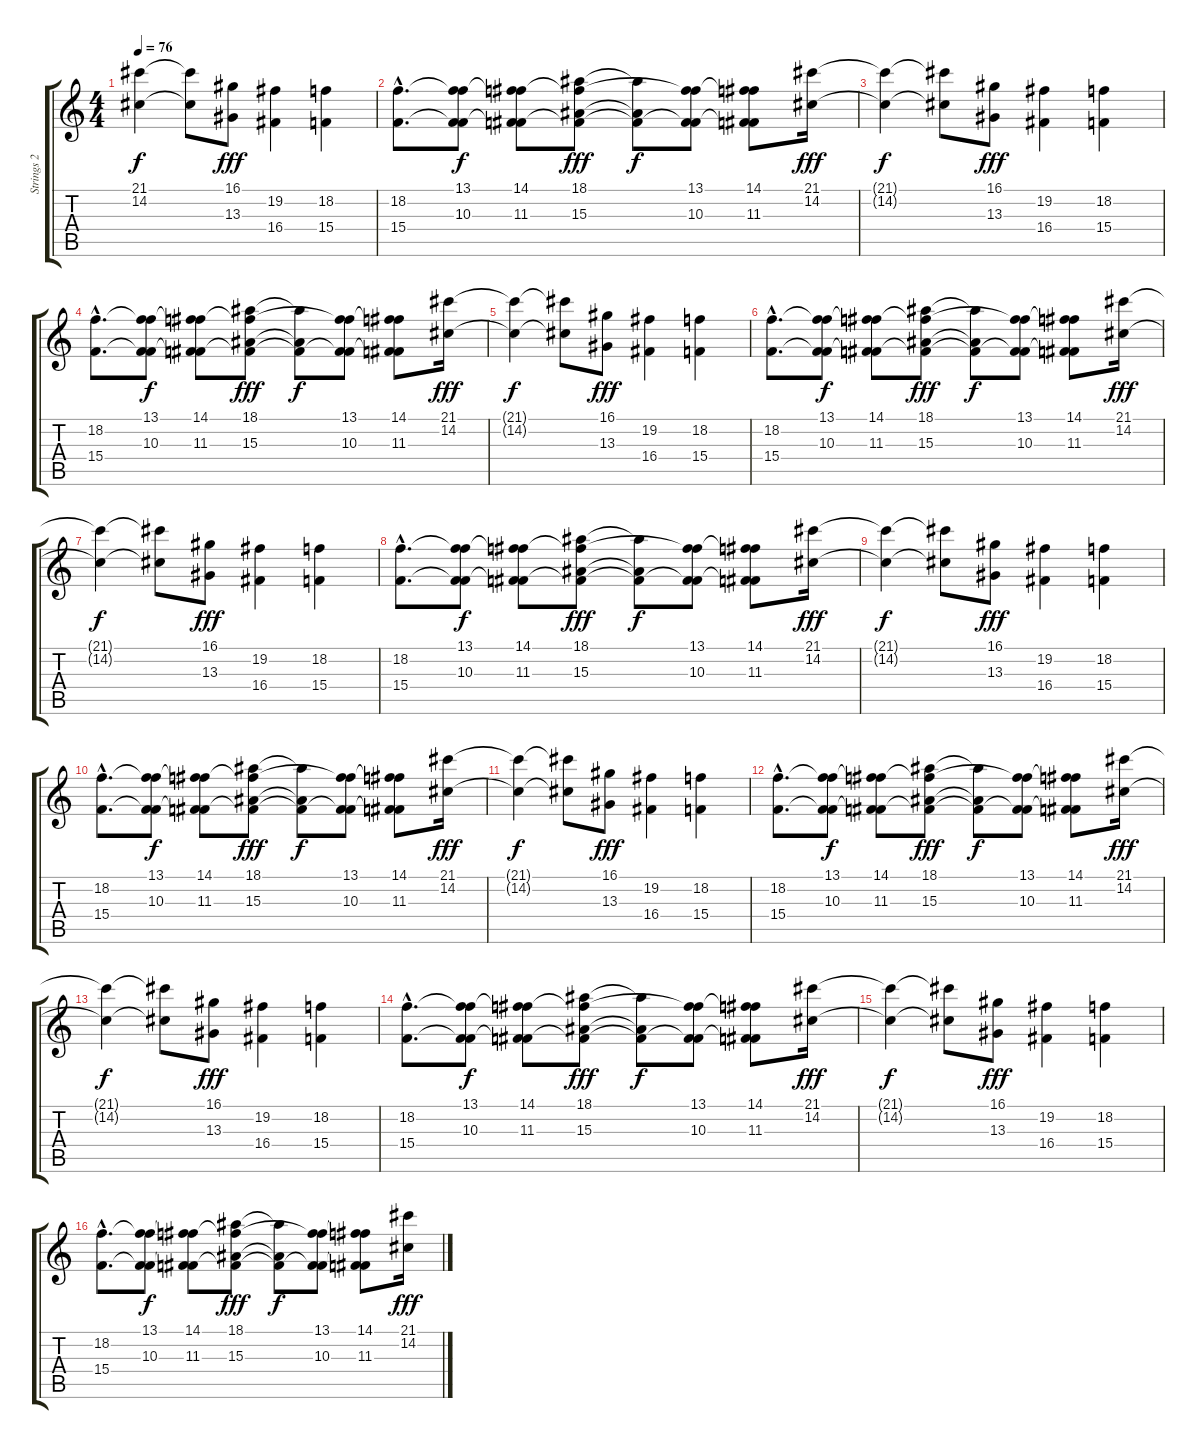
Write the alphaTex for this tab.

\track ("Strings 2" "Strings 2") {instrument stringensemble2}
\staff {score tabs}
\tuning (E4 B3 G3 D3 A2 E2) {hide}
\ts (4 4)
\tempo 76
\clef g2
\ks c
(21.1{t} 14.2{t}).4{dy f} (21.1{t} 14.2{t}).8 (16.1 13.3).8{dy fff} (19.2 16.4).4 (18.2 15.4).4 |
(18.2{hac} 15.4{hac}).8{d} (13.1 18.2{t} 10.3 15.4{t}).8{dy f} (14.1 18.2{t} 11.3 15.4{t}).8 (18.1 18.2{t} 15.3 15.4{t}).8{dy fff} (18.1{t} 15.3{t} 15.4{t}).8{dy f} (13.1 18.2{t} 10.3 15.4{t}).8 (14.1 18.2{t} 11.3 15.4{t}).8 (21.1 14.2).16{dy fff} |
(21.1{t} 14.2{t}).4{dy f} (21.1{t} 14.2{t}).8 (16.1 13.3).8{dy fff} (19.2 16.4).4 (18.2 15.4).4 |
(18.2{hac} 15.4{hac}).8{d} (13.1 18.2{t} 10.3 15.4{t}).8{dy f} (14.1 18.2{t} 11.3 15.4{t}).8 (18.1 18.2{t} 15.3 15.4{t}).8{dy fff} (18.1{t} 15.3{t} 15.4{t}).8{dy f} (13.1 18.2{t} 10.3 15.4{t}).8 (14.1 18.2{t} 11.3 15.4{t}).8 (21.1 14.2).16{dy fff} |
(21.1{t} 14.2{t}).4{dy f} (21.1{t} 14.2{t}).8 (16.1 13.3).8{dy fff} (19.2 16.4).4 (18.2 15.4).4 |
(18.2{hac} 15.4{hac}).8{d} (13.1 18.2{t} 10.3 15.4{t}).8{dy f} (14.1 18.2{t} 11.3 15.4{t}).8 (18.1 18.2{t} 15.3 15.4{t}).8{dy fff} (18.1{t} 15.3{t} 15.4{t}).8{dy f} (13.1 18.2{t} 10.3 15.4{t}).8 (14.1 18.2{t} 11.3 15.4{t}).8 (21.1 14.2).16{dy fff} |
(21.1{t} 14.2{t}).4{dy f} (21.1{t} 14.2{t}).8 (16.1 13.3).8{dy fff} (19.2 16.4).4 (18.2 15.4).4 |
(18.2{hac} 15.4{hac}).8{d} (13.1 18.2{t} 10.3 15.4{t}).8{dy f} (14.1 18.2{t} 11.3 15.4{t}).8 (18.1 18.2{t} 15.3 15.4{t}).8{dy fff} (18.1{t} 15.3{t} 15.4{t}).8{dy f} (13.1 18.2{t} 10.3 15.4{t}).8 (14.1 18.2{t} 11.3 15.4{t}).8 (21.1 14.2).16{dy fff} |
(21.1{t} 14.2{t}).4{dy f} (21.1{t} 14.2{t}).8 (16.1 13.3).8{dy fff} (19.2 16.4).4 (18.2 15.4).4 |
(18.2{hac} 15.4{hac}).8{d} (13.1 18.2{t} 10.3 15.4{t}).8{dy f} (14.1 18.2{t} 11.3 15.4{t}).8 (18.1 18.2{t} 15.3 15.4{t}).8{dy fff} (18.1{t} 15.3{t} 15.4{t}).8{dy f} (13.1 18.2{t} 10.3 15.4{t}).8 (14.1 18.2{t} 11.3 15.4{t}).8 (21.1 14.2).16{dy fff} |
(21.1{t} 14.2{t}).4{dy f} (21.1{t} 14.2{t}).8 (16.1 13.3).8{dy fff} (19.2 16.4).4 (18.2 15.4).4 |
(18.2{hac} 15.4{hac}).8{d} (13.1 18.2{t} 10.3 15.4{t}).8{dy f} (14.1 18.2{t} 11.3 15.4{t}).8 (18.1 18.2{t} 15.3 15.4{t}).8{dy fff} (18.1{t} 15.3{t} 15.4{t}).8{dy f} (13.1 18.2{t} 10.3 15.4{t}).8 (14.1 18.2{t} 11.3 15.4{t}).8 (21.1 14.2).16{dy fff} |
(21.1{t} 14.2{t}).4{dy f} (21.1{t} 14.2{t}).8 (16.1 13.3).8{dy fff} (19.2 16.4).4 (18.2 15.4).4 |
(18.2{hac} 15.4{hac}).8{d} (13.1 18.2{t} 10.3 15.4{t}).8{dy f} (14.1 18.2{t} 11.3 15.4{t}).8 (18.1 18.2{t} 15.3 15.4{t}).8{dy fff} (18.1{t} 15.3{t} 15.4{t}).8{dy f} (13.1 18.2{t} 10.3 15.4{t}).8 (14.1 18.2{t} 11.3 15.4{t}).8 (21.1 14.2).16{dy fff} |
(21.1{t} 14.2{t}).4{dy f} (21.1{t} 14.2{t}).8 (16.1 13.3).8{dy fff} (19.2 16.4).4 (18.2 15.4).4 |
(18.2{hac} 15.4{hac}).8{d} (13.1 18.2{t} 10.3 15.4{t}).8{dy f} (14.1 18.2{t} 11.3 15.4{t}).8 (18.1 18.2{t} 15.3 15.4{t}).8{dy fff} (18.1{t} 15.3{t} 15.4{t}).8{dy f} (13.1 18.2{t} 10.3 15.4{t}).8 (14.1 18.2{t} 11.3 15.4{t}).8 (21.1 14.2).16{dy fff}
